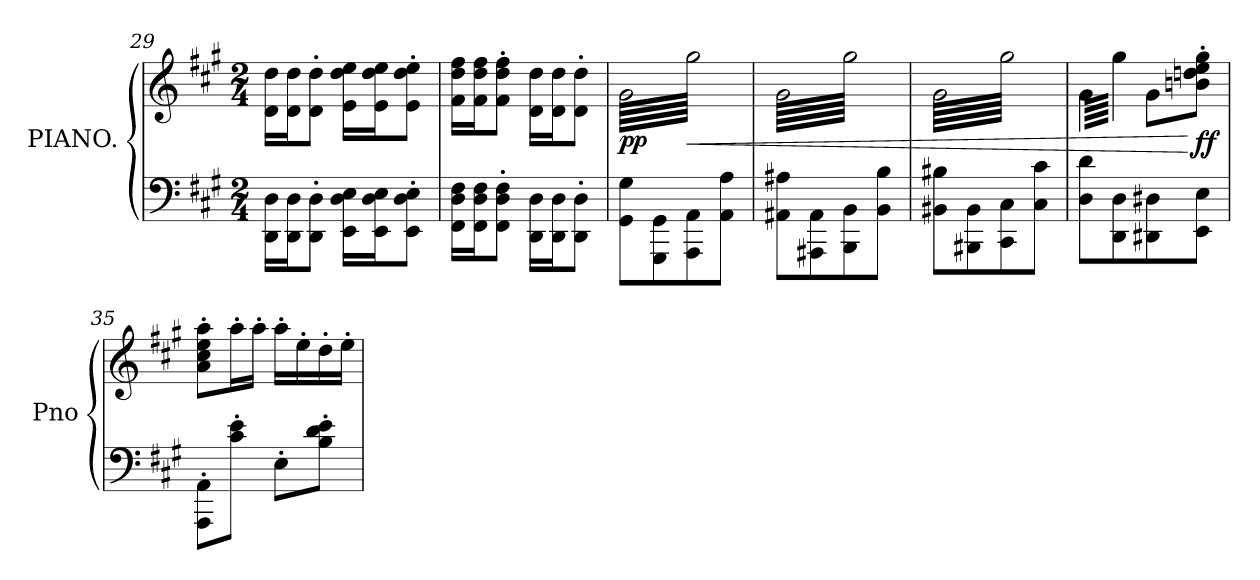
**kern	**kern	**dynam
*part1	*part1	*part1
*staff2	*staff1	*staff1/2
*I"PIANO.	*	*
*I'Pno	*	*
!!LO:LB:g=z
*clefF4	*clefG2	*
*k[f#c#g#]	*k[f#c#g#]	*
*A:	*A:	*
*M2/4	*M2/4	*
=29	=29	=29
16DD\ 16D\LL	16d\ 16dd\LL	.
16DD\ 16D\J	16d\ 16dd\J	.
8DD\' 8D\'J	8d\' 8dd\'J	.
16EE\ 16D\ 16E\LL	16e\ 16dd\ 16ee\LL	.
16EE\ 16D\ 16E\J	16e\ 16dd\ 16ee\J	.
8EE\' 8D\' 8E\'J	8e\' 8dd\' 8ee\'J	.
=30	=30	=30
16FF#\ 16D\ 16F#\LL	16f#\ 16dd\ 16ff#\LL	.
16FF#\ 16D\ 16F#\J	16f#\ 16dd\ 16ff#\J	.
8FF#\' 8D\' 8F#\'J	8f#\' 8dd\' 8ff#\'J	.
16DD\ 16D\LL	16d\ 16dd\LL	.
16DD\ 16D\J	16d\ 16dd\J	.
8DD\' 8D\'J	8d\' 8dd\'J	.
=31	=31	=31
!	!	!LO:DY:b
*	*tremolo	*
8GG#\ 8G#\L	64g#\LLLL	pp
.	64gg#\	.
.	64g#\	.
.	64gg#\	.
.	64g#\	.
.	64gg#\	.
.	64g#\	.
.	64gg#\	.
8GGG#\ 8GG#\	64g#\	.
.	64gg#\	.
.	64g#\	.
.	64gg#\	.
.	64g#\	.
.	64gg#\	.
.	64g#\	.
.	64gg#\	.
!	!	!LO:HP:b
8AAA\ 8AA\	64g#\	<
.	64gg#\	.
.	64g#\	.
.	64gg#\	.
.	64g#\	.
.	64gg#\	.
.	64g#\	.
.	64gg#\	.
8AA\ 8A\J	64g#\	.
.	64gg#\	.
.	64g#\	.
.	64gg#\	.
.	64g#\	.
.	64gg#\	.
.	64g#\	.
.	64gg#\JJJJ	.
=32	=32	=32
8AA#X\ 8A#X\L	64g#\LLLL	.
.	64gg#\	.
.	64g#\	.
.	64gg#\	.
.	64g#\	.
.	64gg#\	.
.	64g#\	.
.	64gg#\	.
8AAA#X\ 8AA#\	64g#\	.
.	64gg#\	.
.	64g#\	.
.	64gg#\	.
.	64g#\	.
.	64gg#\	.
.	64g#\	.
.	64gg#\	.
8BBB\ 8BB\	64g#\	.
.	64gg#\	.
.	64g#\	.
.	64gg#\	.
.	64g#\	.
.	64gg#\	.
.	64g#\	.
.	64gg#\	.
8BB\ 8B\J	64g#\	.
.	64gg#\	.
.	64g#\	.
.	64gg#\	.
.	64g#\	.
.	64gg#\	.
.	64g#\	.
.	64gg#\JJJJ	.
=33	=33	=33
8BB#X\ 8B#X\L	64g#\LLLL	.
.	64gg#\	.
.	64g#\	.
.	64gg#\	.
.	64g#\	.
.	64gg#\	.
.	64g#\	.
.	64gg#\	.
8BBB#X\ 8BB#\	64g#\	.
.	64gg#\	.
.	64g#\	.
.	64gg#\	.
.	64g#\	.
.	64gg#\	.
.	64g#\	.
.	64gg#\	.
8CC#\ 8C#\	64g#\	.
.	64gg#\	.
.	64g#\	.
.	64gg#\	.
.	64g#\	.
.	64gg#\	.
.	64g#\	.
.	64gg#\	.
8C#\ 8c#\J	64g#\	.
.	64gg#\	.
.	64g#\	.
.	64gg#\	.
.	64g#\	.
.	64gg#\	.
.	64g#\	.
.	64gg#\JJJJ	.
=34	=34	=34
8D\ 8d\L	64g#\LLLL	.
.	64gg#\	.
.	64g#\	.
.	64gg#\	.
.	64g#\	.
.	64gg#\	.
.	64g#\	.
.	64gg#\	.
8DD\ 8D\	64g#\	.
.	64gg#\	.
.	64g#\	.
.	64gg#\	.
.	64g#\	.
.	64gg#\	.
.	64g#\	.
.	64gg#\JJJJ	.
*	*Xtremolo	*
8DD#X\ 8D#X\	8g#\L	.
.	.	.
.	.	.
.	.	.
.	.	.
.	.	.
.	.	.
.	.	.
!	!	!LO:DY:n=1:b
8EE\ 8E\J	8bn\' 8ddn\' 8ee\' 8gg#\'J	[ ff
!!LO:PB:g=z
=35	=35	=35
8AAA\' 8AA\'L	8a\' 8cc#\' 8ee\' 8aa\'L	.
8c#\' 8e\'J	16aa'\L	.
.	16aa'\JJ	.
8E'\L	16aa'\LL	.
.	16ee'\	.
8B\' 8d\' 8e\'J	16dd'\	.
.	16ee'\JJ	.
=	=	=
*-	*-	*-
